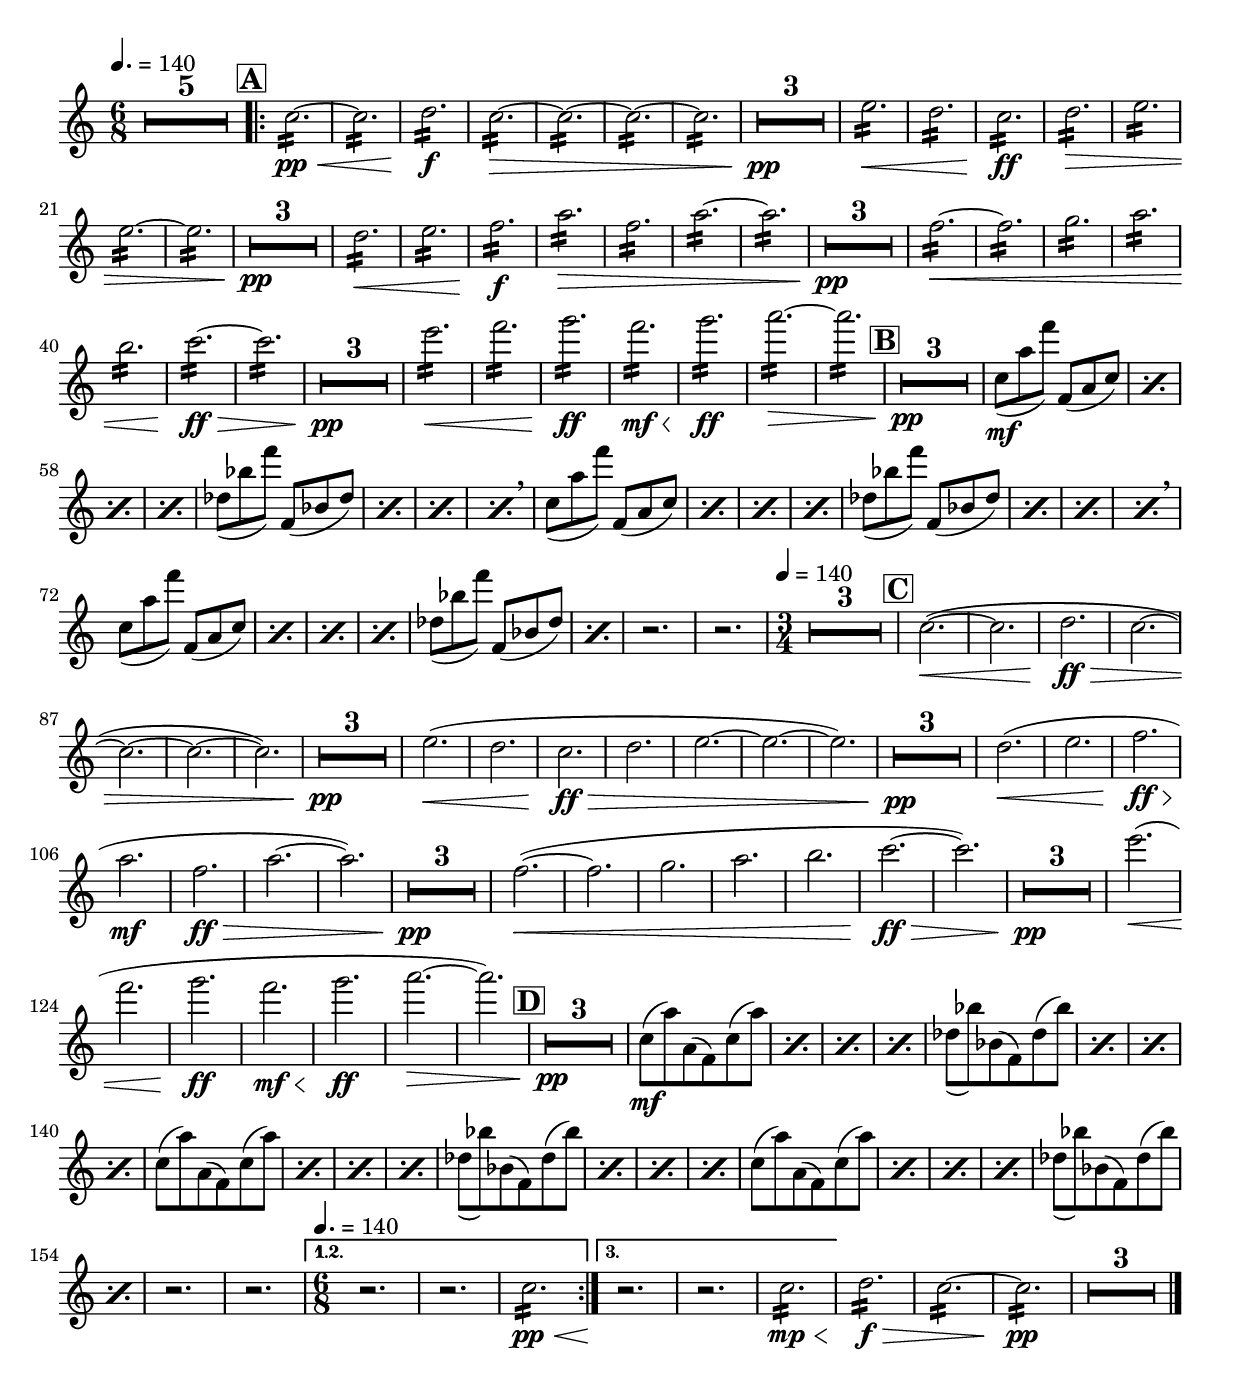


flute = {
	\set Score.markFormatter = #format-mark-box-alphabet
	\compressFullBarRests
	\override MultiMeasureRest.expand-limit = #2

	\tempo 4. = 140
	\time 6/8
	R2.*5	
\repeat volta 3 {
\mark \default
\repeat tremolo 12 c16\pp\<~
\repeat tremolo 12	c16 
\repeat tremolo 12	d\f 
\repeat tremolo 12	c\> ~
\repeat tremolo 12	c ~
\repeat tremolo 12	c ~
\repeat tremolo 12	c
	R2.*3\pp
\repeat tremolo 12 e16\<
\repeat tremolo 12 d
\repeat tremolo 12 c\ff
\repeat tremolo 12 d\>
\repeat tremolo 12 e
\repeat tremolo 12 e~
\repeat tremolo 12 e 
	R2.*3\pp
\repeat tremolo 12 d16\<
\repeat tremolo 12 e
\repeat tremolo 12 f\f
\repeat tremolo 12 a\>
\repeat tremolo 12 f
\repeat tremolo 12 a ~
\repeat tremolo 12 a
	R2.*3\pp
\repeat tremolo 12 f16\< ~
\repeat tremolo 12 f
\repeat tremolo 12 g
\repeat tremolo 12 a
\repeat tremolo 12 b
\repeat tremolo 12 c\ff\> ~
\repeat tremolo 12 c
	R2.*3\pp
\repeat tremolo 12 e16\<
\repeat tremolo 12 f
\repeat tremolo 12 g\ff
\repeat tremolo 12 f\mf\<
\repeat tremolo 12 g\ff
\repeat tremolo 12 a\> ~
\repeat tremolo 12 a
\mark \default
	R2.*3\pp
	\repeat percent 4 {	c,,8\mf _(a' f') f,, (a c) }
	\repeat percent 4 {	des8 _(bes' f') f,, (bes des) }
	\breathe
	\repeat percent 4 {	c8 _(a' f') f,, (a c)  }
	\repeat percent 4 {	des8 _(bes' f') f,, (bes des)  }
	\breathe
	\repeat percent 4 {	c8 _(a' f') f,, (a c) }
	\repeat percent 2 {	des8 _(bes' f') f,, (bes des) }
	r2. r2.
	\tempo 4 = 140
	\time 3/4
	R2.*3
\mark \default
c2.\< (~c d\ff\> c ~c  ~c  ~c)
	R2.*3\pp
e2.\< (d c\ff\> d e ~e ~e)
	R2.*3\pp
d2.\< (e f\ff\> a\mf f\ff\> a ~a)
	R2.*3\pp
f2.\< ( ~f g a b c\ff\> ~c)
	R2.*3\pp
e2.\< (f g\ff f\mf\< g\ff a\> ~a)

\mark \default
R2.*3\pp
	\repeat percent 4 {	c,,8\mf (a') a, (f) c' (a')}
	\repeat percent 4 {	des,8 _(bes') bes, (f) des' (bes')}
	\repeat percent 4 {	c,8 (a') a, (f) c' (a')}
	\repeat percent 4 {	des,8 _(bes') bes, (f) des' (bes')}
	\repeat percent 4 {	c,8 (a') a, (f) c' (a')}	\repeat percent 2 {	des,8 _(bes') bes, (f) des' (bes')}
	r2. r2.
	\tempo 4. = 140
	\time 6/8

}
\alternative{
{
	r2. r2.
	\repeat tremolo 12 c,16\pp\<
}
{
	r2.\! r2.
	\repeat tremolo 12 c16\mp\<
}
}
	
	\repeat tremolo 12 d16\f\>
	\repeat tremolo 12 c16 ~
	\repeat tremolo 12 c16\pp\!

R2.*3
	
\bar "|."
}


\score {
\header{
title =\markup { 
         \override #'(font-name . "Avenir Light")
		\fontsize #5 
         "Perspective" }
subtitle = "  "
subsubtitle =  \markup { 
         \override #'(font-name . "Avenir Light")
		\fontsize #5 
         "Flute" }
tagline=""
composer = \markup { 
         \override #'(font-name . "Avenir Light")
		\fontsize #1 
         "Brian Ellis" }
arranger = "   "
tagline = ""
}

	%\midi {}
	\layout {indent = 0}
	\new Staff \relative c'' {\flute}
}

\pageBreak

